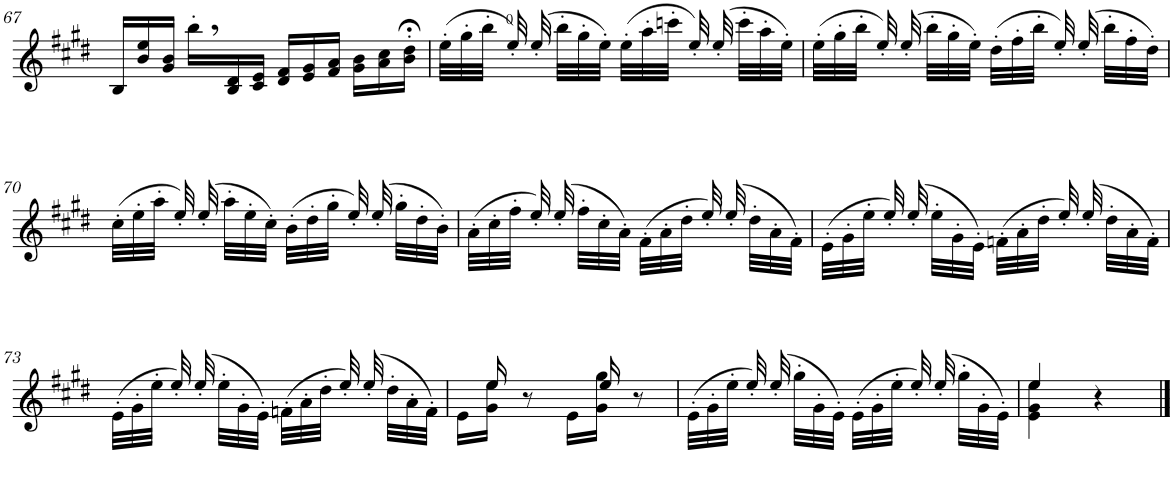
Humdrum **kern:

**kern
*part1
*staff1
*I"Violin
*I'Vln.
!!LO:PB:g=z
*clefG2
*k[f#c#g#d#]
*M2/4
*Xtuplet
=67
24B/LL
24b/ 24ee/
24g#/ 24b/JJ
24bb',\LL
24B/ 24d#/
24c#/ 24e/JJ
24d#/ 24f#/LL
24e/ 24g#/
24f#/ 24a/JJ
24g#\ 24b\LL
24a\ 24cc#\
24b\;<' 24dd#\;<'JJ
=68
(32ee'\LLL
32gg#'\
32bb'\JJJ
32ee'/)
(32ee'/
32bb'\LLL
32gg#'\
32ee'\JJJ)
(32ee'\LLL
32aa'\
32cccn'\JJJ
32ee'/)
(32ee'/
32ccc'\LLL
32aa'\
32ee'\JJJ)
=69
(32ee'\LLL
32gg#'\
32bb'\JJJ
32ee'/)
(32ee'/
32bb'\LLL
32gg#'\
32ee'\JJJ)
(32dd#'\LLL
32ff#'\
32bb'\JJJ
32ee'/)
(32ee'/
32bb'\LLL
32ff#'\
32dd#'\JJJ)
!!LO:LB:g=z
=70
(32cc#'\LLL
32ee'\
32aa'\JJJ
32ee'/)
(32ee'/
32aa'\LLL
32ee'\
32cc#'\JJJ)
(32b'\LLL
32dd#'\
32gg#'\JJJ
32ee'/)
(32ee'/
32gg#'\LLL
32dd#'\
32b'\JJJ)
=71
(32a'\LLL
32cc#'\
32ff#'\JJJ
32ee'/)
(32ee'/
32ff#'\LLL
32cc#'\
32a'\JJJ)
(32f#'\LLL
32a'\
32dd#'\JJJ
32ee'/)
(32ee'/
32dd#'\LLL
32a'\
32f#'\JJJ)
=72
(32e'\LLL
32g#'\
32ee'\JJJ
32ee'/)
(32ee'/
32ee'\LLL
32g#'\
32e'\JJJ)
(32fn'\LLL
32a'\
32dd#'\JJJ
32ee'/)
(32ee'/
32dd#'\LLL
32a'\
32f'\JJJ)
!!LO:LB:g=z
=73
(32e'\LLL
32g#'\
32ee'\JJJ
32ee'/)
(32ee'/
32ee'\LLL
32g#'\
32e'\JJJ)
(32fn'\LLL
32a'\
32dd#'\JJJ
32ee'/)
(32ee'/
32dd#'\LLL
32a'\
32f'\JJJ)
=74
*^
16ryy	16e\LL
16ee/	16g#\ 16ee\JJ
8r	8ryy
16ryy	16e\LL
16ee/	16g#\ 16gg#\JJ
8r	8ryy
*v	*v
=75
(32e'\LLL
32g#'\
32ee'\JJJ
32ee'/)
(32ee'/
32gg#'\LLL
32g#'\
32e'\JJJ)
(32e'\LLL
32g#'\
32ee'\JJJ
32ee'/)
(32ee'/
32gg#'\LLL
32g#'\
32e'\JJJ)
=76
*^
4ee/	4e\ 4g#\ 4ee\
4r	4ryy
*v	*v
==
*-
